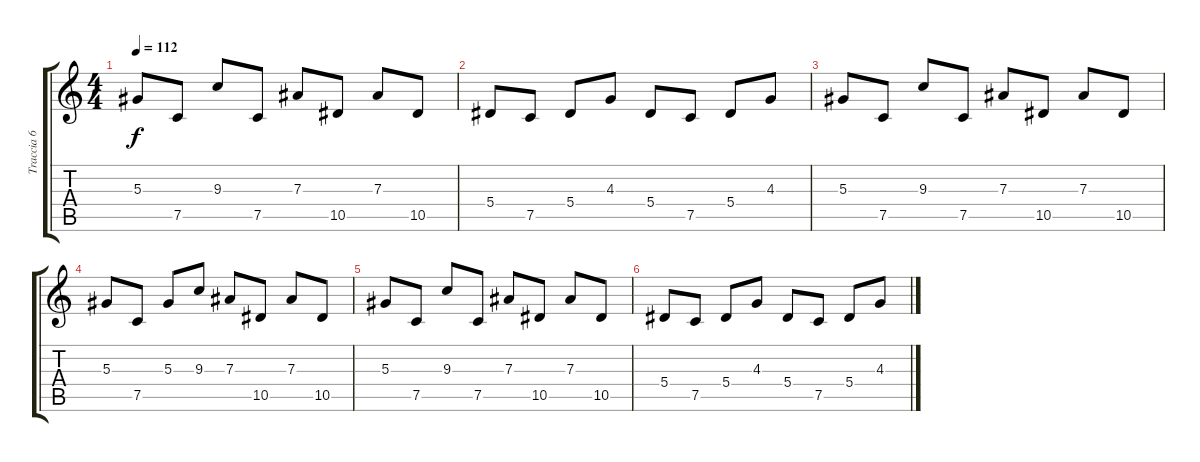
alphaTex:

\track ("Traccia 6" "Traccia 6") {instrument overdrivenguitar}
\staff {score tabs}
\tuning (C4 G3 Eb3 Bb2 F2 C2) {hide}
\ts (4 4)
\tempo 112
\clef g2
\ks c
5.3.8{dy f} 7.5.8 9.3.8 7.5.8 7.3.8 10.5.8 7.3.8 10.5.8 |
5.4.8 7.5.8 5.4.8 4.3.8 5.4.8 7.5.8 5.4.8 4.3.8 |
5.3.8 7.5.8 9.3.8 7.5.8 7.3.8 10.5.8 7.3.8 10.5.8 |
5.3.8 7.5.8 5.3.8 9.3.8 7.3.8 10.5.8 7.3.8 10.5.8 |
5.3.8 7.5.8 9.3.8 7.5.8 7.3.8 10.5.8 7.3.8 10.5.8 |
5.4.8 7.5.8 5.4.8 4.3.8 5.4.8 7.5.8 5.4.8 4.3.8
